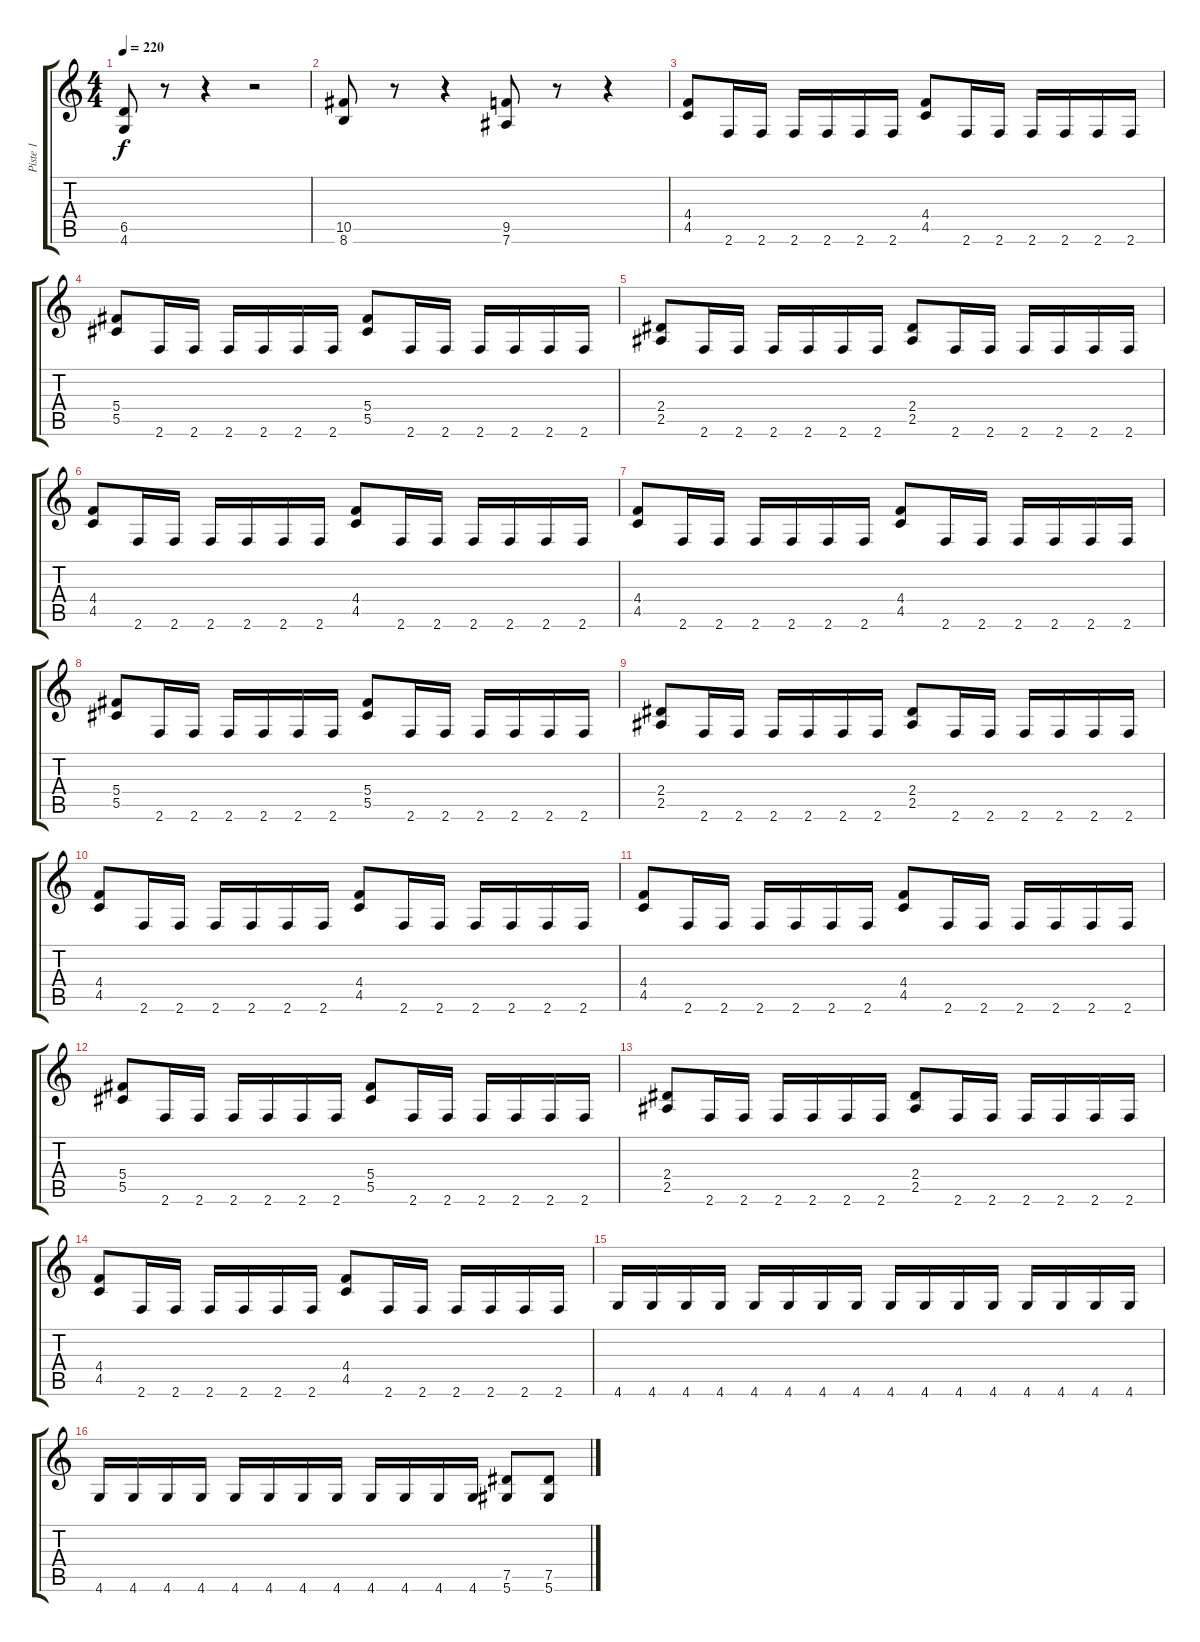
\track ("Piste 1" "Piste 1") {instrument distortionguitar}
\staff {score tabs}
\tuning (Eb4 Bb3 Gb3 Db3 Ab2 Eb2) {hide}
\ts (4 4)
\tempo 220
\clef g2
\ks c
(6.5 4.6).8{dy f} r.8 r.4 r.2 |
(10.5 8.6).8 r.8 r.4 (9.5 7.6).8 r.8 r.4 |
(4.4 4.5).8 2.6.16 2.6.16 2.6.16 2.6.16 2.6.16 2.6.16 (4.4 4.5).8 2.6.16 2.6.16 2.6.16 2.6.16 2.6.16 2.6.16 |
(5.4 5.5).8 2.6.16 2.6.16 2.6.16 2.6.16 2.6.16 2.6.16 (5.4 5.5).8 2.6.16 2.6.16 2.6.16 2.6.16 2.6.16 2.6.16 |
(2.4 2.5).8 2.6.16 2.6.16 2.6.16 2.6.16 2.6.16 2.6.16 (2.4 2.5).8 2.6.16 2.6.16 2.6.16 2.6.16 2.6.16 2.6.16 |
(4.4 4.5).8 2.6.16 2.6.16 2.6.16 2.6.16 2.6.16 2.6.16 (4.4 4.5).8 2.6.16 2.6.16 2.6.16 2.6.16 2.6.16 2.6.16 |
(4.4 4.5).8 2.6.16 2.6.16 2.6.16 2.6.16 2.6.16 2.6.16 (4.4 4.5).8 2.6.16 2.6.16 2.6.16 2.6.16 2.6.16 2.6.16 |
(5.4 5.5).8 2.6.16 2.6.16 2.6.16 2.6.16 2.6.16 2.6.16 (5.4 5.5).8 2.6.16 2.6.16 2.6.16 2.6.16 2.6.16 2.6.16 |
(2.4 2.5).8 2.6.16 2.6.16 2.6.16 2.6.16 2.6.16 2.6.16 (2.4 2.5).8 2.6.16 2.6.16 2.6.16 2.6.16 2.6.16 2.6.16 |
(4.4 4.5).8 2.6.16 2.6.16 2.6.16 2.6.16 2.6.16 2.6.16 (4.4 4.5).8 2.6.16 2.6.16 2.6.16 2.6.16 2.6.16 2.6.16 |
(4.4 4.5).8 2.6.16 2.6.16 2.6.16 2.6.16 2.6.16 2.6.16 (4.4 4.5).8 2.6.16 2.6.16 2.6.16 2.6.16 2.6.16 2.6.16 |
(5.4 5.5).8 2.6.16 2.6.16 2.6.16 2.6.16 2.6.16 2.6.16 (5.4 5.5).8 2.6.16 2.6.16 2.6.16 2.6.16 2.6.16 2.6.16 |
(2.4 2.5).8 2.6.16 2.6.16 2.6.16 2.6.16 2.6.16 2.6.16 (2.4 2.5).8 2.6.16 2.6.16 2.6.16 2.6.16 2.6.16 2.6.16 |
(4.4 4.5).8 2.6.16 2.6.16 2.6.16 2.6.16 2.6.16 2.6.16 (4.4 4.5).8 2.6.16 2.6.16 2.6.16 2.6.16 2.6.16 2.6.16 |
4.6.16 4.6.16 4.6.16 4.6.16 4.6.16 4.6.16 4.6.16 4.6.16 4.6.16 4.6.16 4.6.16 4.6.16 4.6.16 4.6.16 4.6.16 4.6.16 |
4.6.16 4.6.16 4.6.16 4.6.16 4.6.16 4.6.16 4.6.16 4.6.16 4.6.16 4.6.16 4.6.16 4.6.16 (7.5 5.6).8 (7.5 5.6).8
